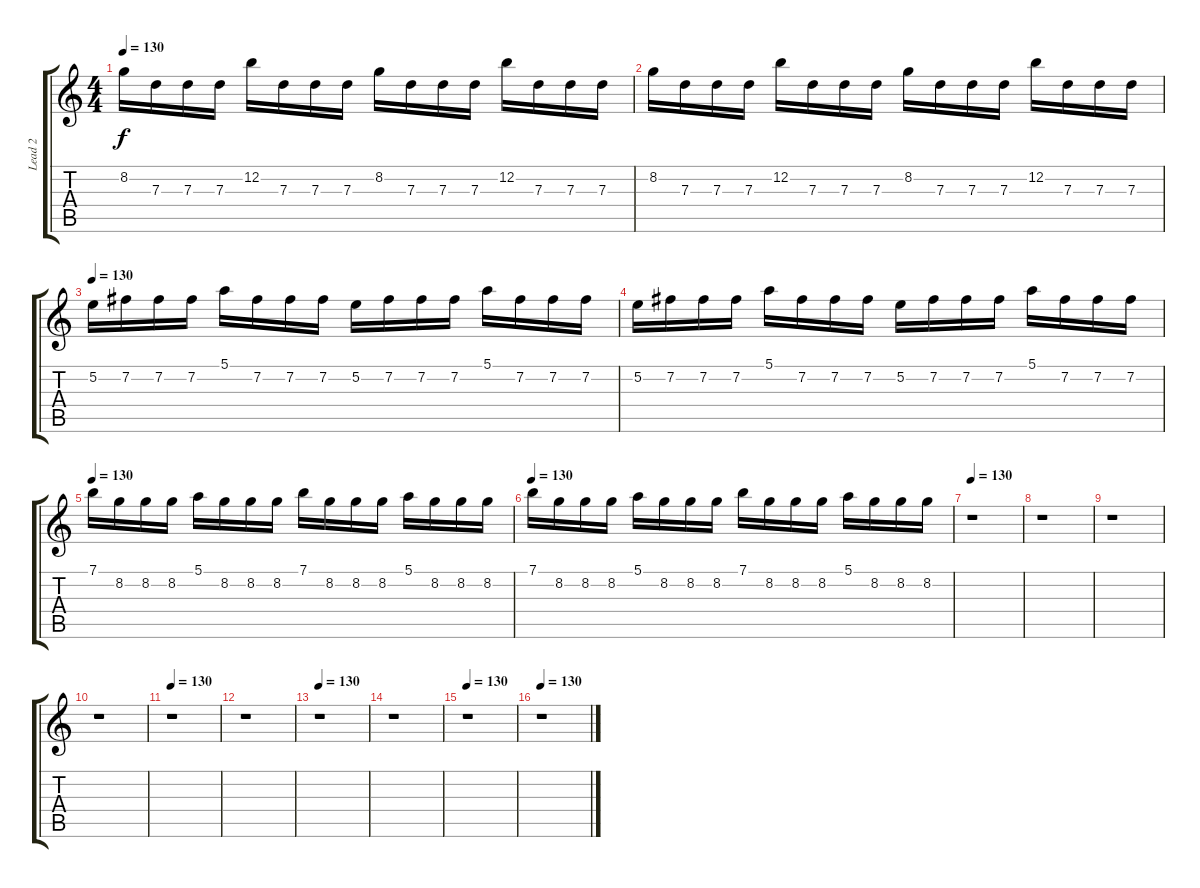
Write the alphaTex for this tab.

\track ("Lead 2" "Lead 2") {instrument distortionguitar}
\staff {score tabs}
\tuning (E4 B3 G3 D3 A2 E2) {hide}
\ts (4 4)
\tempo 130
\clef g2
\ks c
8.2.16{dy f} 7.3.16 7.3.16 7.3.16 12.2.16 7.3.16 7.3.16 7.3.16 8.2.16 7.3.16 7.3.16 7.3.16 12.2.16 7.3.16 7.3.16 7.3.16 |
8.2.16 7.3.16 7.3.16 7.3.16 12.2.16 7.3.16 7.3.16 7.3.16 8.2.16 7.3.16 7.3.16 7.3.16 12.2.16 7.3.16 7.3.16 7.3.16 |
\tempo 130
5.2.16 7.2.16 7.2.16 7.2.16 5.1.16 7.2.16 7.2.16 7.2.16 5.2.16 7.2.16 7.2.16 7.2.16 5.1.16 7.2.16 7.2.16 7.2.16 |
5.2.16 7.2.16 7.2.16 7.2.16 5.1.16 7.2.16 7.2.16 7.2.16 5.2.16 7.2.16 7.2.16 7.2.16 5.1.16 7.2.16 7.2.16 7.2.16 |
\tempo 130
7.1.16 8.2.16 8.2.16 8.2.16 5.1.16 8.2.16 8.2.16 8.2.16 7.1.16 8.2.16 8.2.16 8.2.16 5.1.16 8.2.16 8.2.16 8.2.16 |
\tempo 130
7.1.16 8.2.16 8.2.16 8.2.16 5.1.16 8.2.16 8.2.16 8.2.16 7.1.16 8.2.16 8.2.16 8.2.16 5.1.16 8.2.16 8.2.16 8.2.16 |
\section ("" "")
\tempo 130
r.1 |
r.1 |
r.1 |
r.1 |
\tempo 130
r.1 |
r.1 |
\tempo 130
r.1 |
r.1 |
\tempo 130
r.1 |
\tempo 130
r.1
